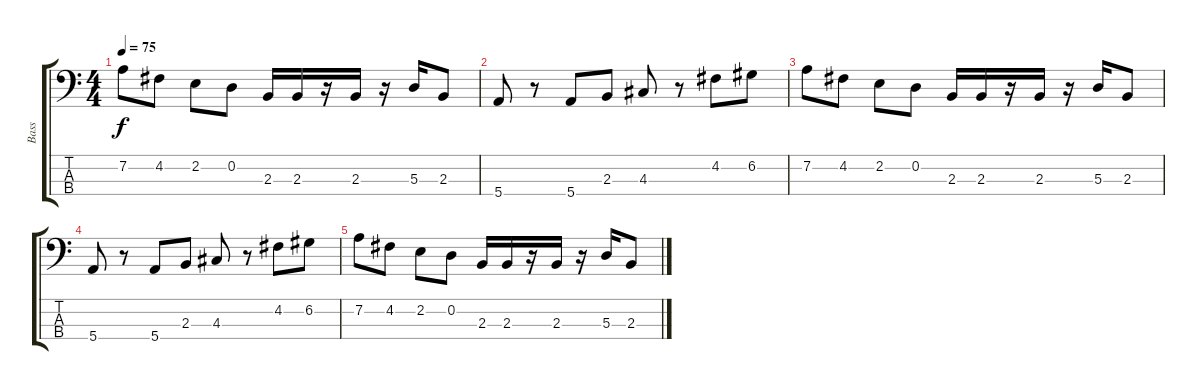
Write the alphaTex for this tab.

\track ("Bass" "Bass") {instrument electricbassfinger}
\staff {score tabs}
\tuning (G2 D2 A1 E1) {hide}
\ts (4 4)
\tempo 75
\clef f4
\ks c
7.2.8{dy f} 4.2.8 2.2.8 0.2.8 2.3.16 2.3.16 r.16 2.3.16 r.16 5.3.16 2.3.8 |
5.4.8 r.8 5.4.8 2.3.8 4.3.8 r.8 4.2.8 6.2.8 |
7.2.8 4.2.8 2.2.8 0.2.8 2.3.16 2.3.16 r.16 2.3.16 r.16 5.3.16 2.3.8 |
5.4.8 r.8 5.4.8 2.3.8 4.3.8 r.8 4.2.8 6.2.8 |
7.2.8 4.2.8 2.2.8 0.2.8 2.3.16 2.3.16 r.16 2.3.16 r.16 5.3.16 2.3.8
